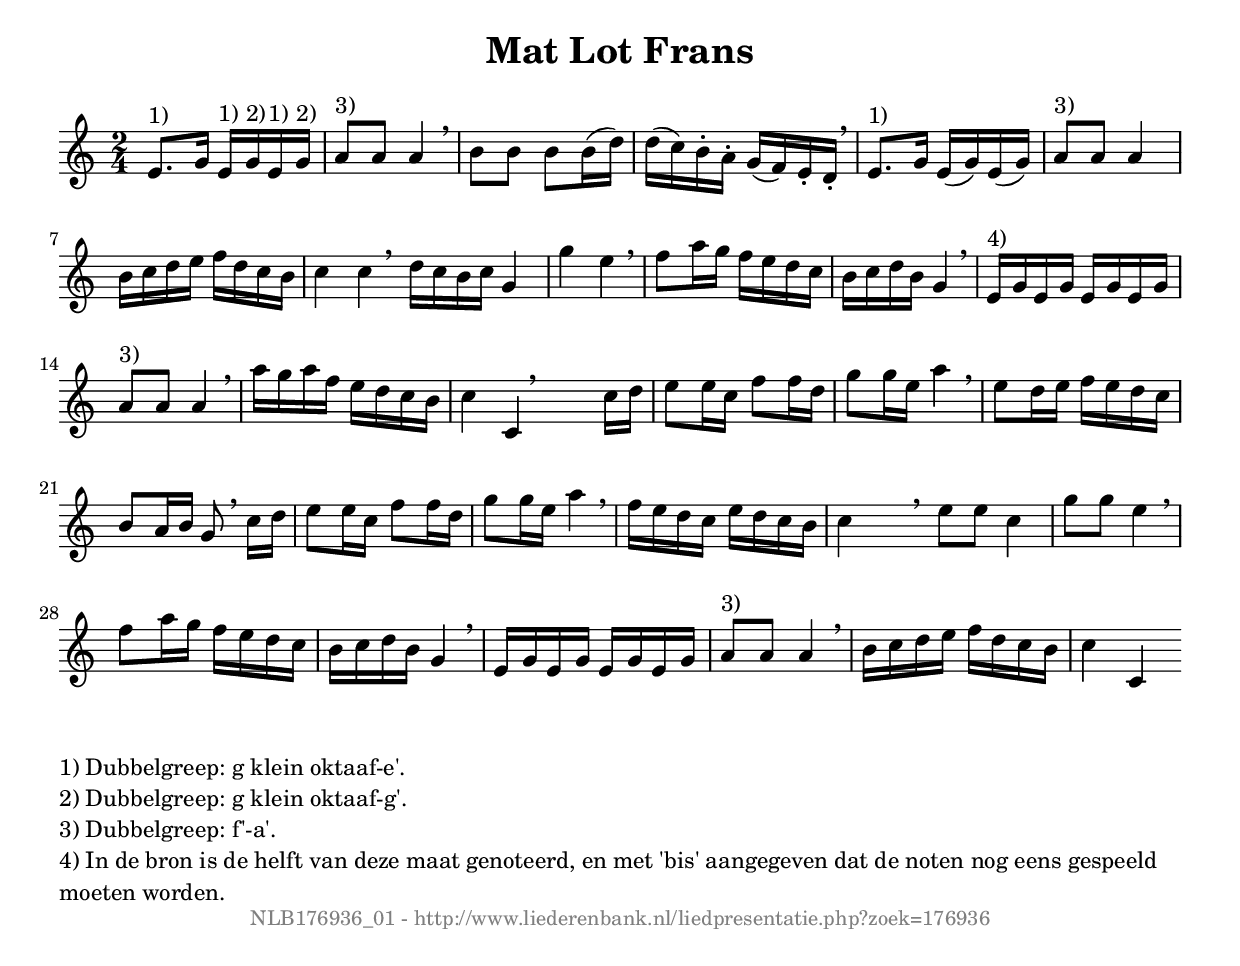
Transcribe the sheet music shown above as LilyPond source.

%
% produced by wce2krn 1.64 (7 June 2014)
%
\version"2.16"
#(append! paper-alist '(("long" . (cons (* 210 mm) (* 2000 mm)))))
#(set-default-paper-size "long")
sb = {\breathe}
mBreak = {\breathe }
bBreak = {\breathe }
x = {\once\override NoteHead #'style = #'cross }
gl=\glissando
itime={\override Staff.TimeSignature #'stencil = ##f }
ficta = {\once\set suggestAccidentals = ##t}
fine = {\once\override Score.RehearsalMark #'self-alignment-X = #1 \mark \markup {\italic{Fine}}}
dc = {\once\override Score.RehearsalMark #'self-alignment-X = #1 \mark \markup {\italic{D.C.}}}
dcf = {\once\override Score.RehearsalMark #'self-alignment-X = #1 \mark \markup {\italic{D.C. al Fine}}}
dcc = {\once\override Score.RehearsalMark #'self-alignment-X = #1 \mark \markup {\italic{D.C. al Coda}}}
ds = {\once\override Score.RehearsalMark #'self-alignment-X = #1 \mark \markup {\italic{D.S.}}}
dsf = {\once\override Score.RehearsalMark #'self-alignment-X = #1 \mark \markup {\italic{D.S. al Fine}}}
dsc = {\once\override Score.RehearsalMark #'self-alignment-X = #1 \mark \markup {\italic{D.S. al Coda}}}
pv = {\set Score.repeatCommands = #'((volta "1"))}
sv = {\set Score.repeatCommands = #'((volta "2"))}
tv = {\set Score.repeatCommands = #'((volta "3"))}
qv = {\set Score.repeatCommands = #'((volta "4"))}
xv = {\set Score.repeatCommands = #'((volta #f))}
\header{ tagline = ""
title = "Mat Lot Frans"
}
\score {{
\key c \major
\relative g'
{
\set melismaBusyProperties = #'()
\time 2/4
\tempo 4=120
\override Score.MetronomeMark #'transparent = ##t
\override Score.RehearsalMark #'break-visibility = #(vector #t #t #f)
e8.^"1)" g16 e^"1)" g^"2)" e^"1)" g^"2)" a8^"3)" a a4 \sb b8 b b b16(d) d(c) b^\staccato a^\staccato g(f) e_\staccato d_\staccato \mBreak \bar "|"
e8.^"1)" g16 e (g) e (g) a8^"3)" a a4 b16 c d e f d c b c4 c \bar":|:" \bBreak
d16 c b c g4 g' e \sb f8 a16 g f e d c b c d b g4 \mBreak \bar "|"
e16^"4)" g e g e g e g a8^"3)" a a4 \sb a'16 g a f e d c b c4 c, \bar":|:" \bBreak
s4. c'16 d e8 e16 c f8 f16 d g8 g16 e a4 \sb e8 d16 e f e d c b8 a16 b g8 \mBreak
c16 d e8 e16 c f8 f16 d g8 g16 e a4 \sb f16 e d c e d c b c4 s4 \bar":|:" \bBreak
e8 e c4 g'8 g e4 \sb f8 a16 g f e d c b c d b g4 \mBreak \bar "|"
e16 g e g e g e g a8^"3)" a a4 \sb b16 c d e f d c b c4 c, \bar":|"
 }}
 \midi { }
 \layout {
            indent = 0.0\cm
}
}
\markup { \wordwrap-string #" 
1) Dubbelgreep: g klein oktaaf-e'.

2) Dubbelgreep: g klein oktaaf-g'.

3) Dubbelgreep: f'-a'.

4) In de bron is de helft van deze maat genoteerd, en met 'bis' aangegeven dat de noten nog eens gespeeld moeten worden.
"}
\markup { \vspace #0 } \markup { \with-color #grey \fill-line { \center-column { \smaller "NLB176936_01 - http://www.liederenbank.nl/liedpresentatie.php?zoek=176936" } } }
